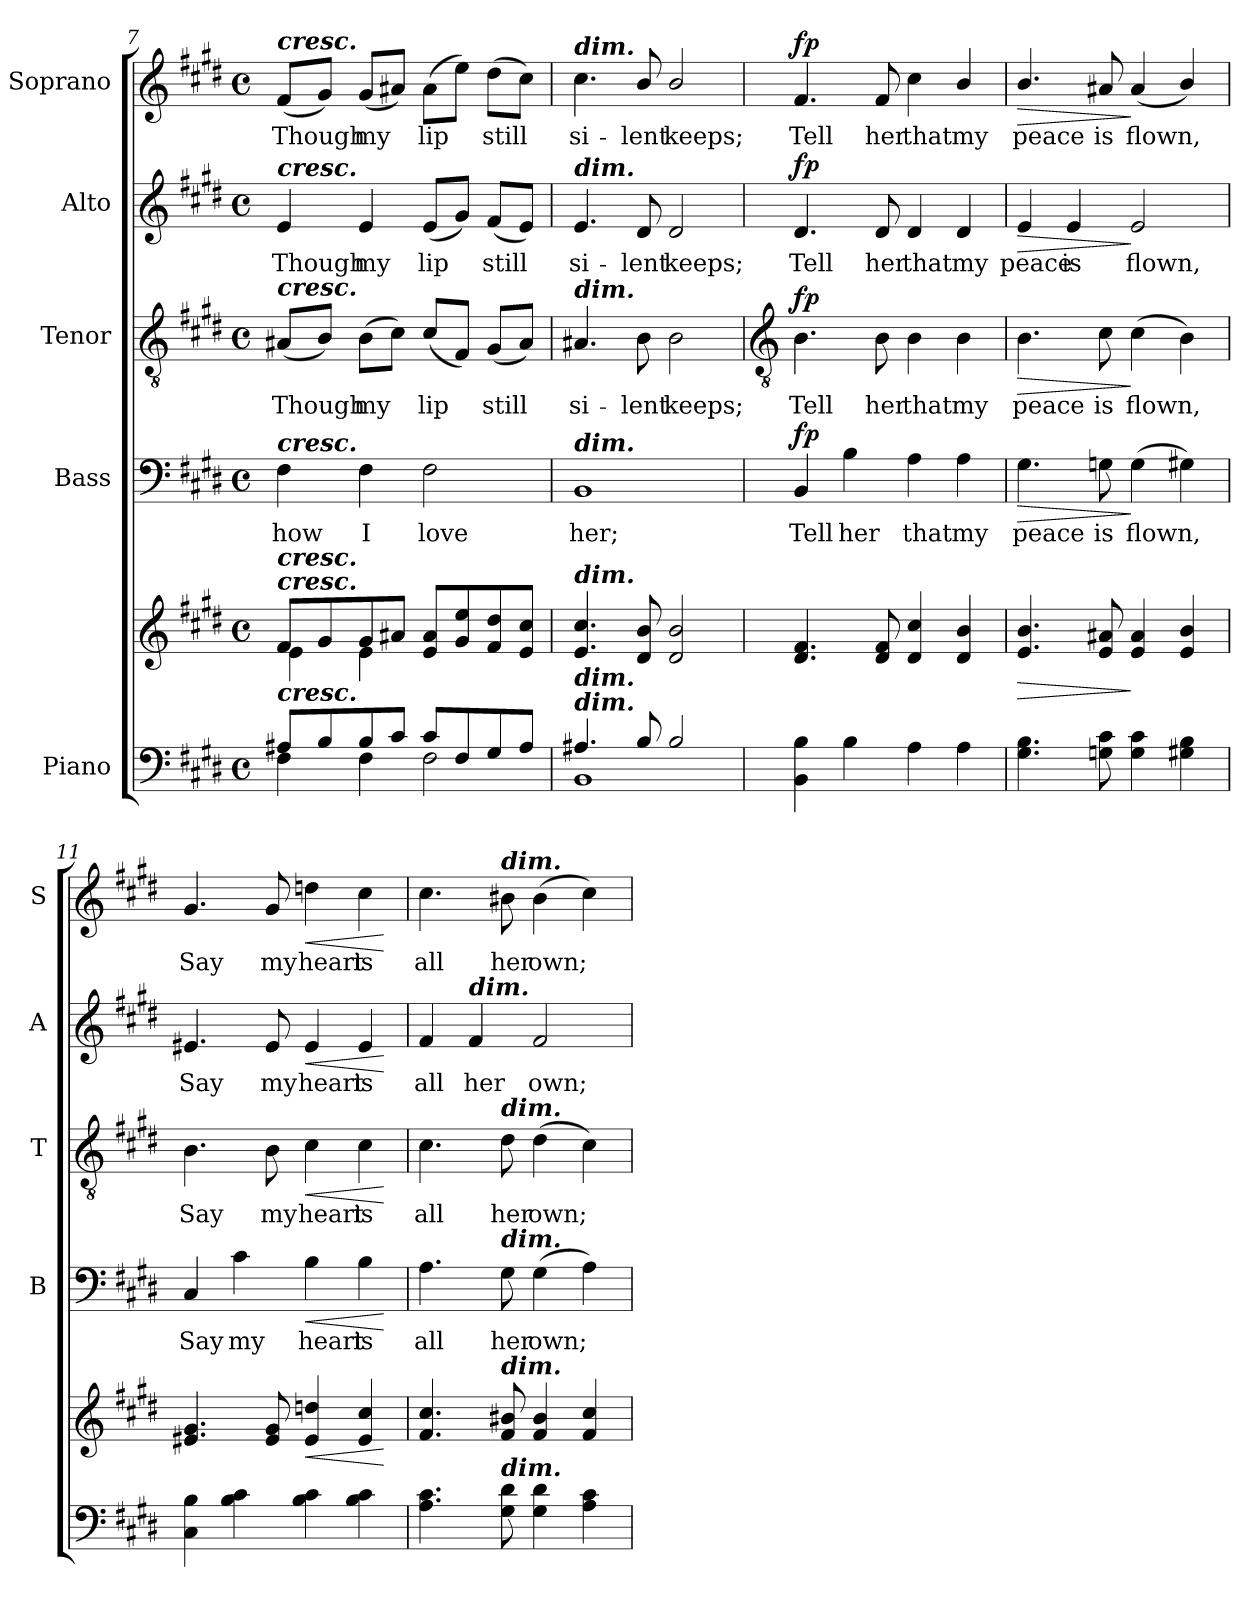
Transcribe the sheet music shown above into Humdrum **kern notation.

**kern	**kern	**dynam	**kern	**text	**dynam	**kern	**text	**dynam	**kern	**text	**dynam	**kern	**text	**dynam
*part5	*part5	*part5	*part4	*part4	*part4	*part3	*part3	*part3	*part2	*part2	*part2	*part1	*part1	*part1
*staff6	*staff5	*staff5/6	*staff4	*staff4	*staff4	*staff3	*staff3	*staff3	*staff2	*staff2	*staff2	*staff1	*staff1	*staff1
*I"Piano	*	*	*I"Bass	*	*	*I"Tenor	*	*	*I"Alto	*	*	*I"Soprano	*	*
*	*	*	*I'B	*	*	*I'T	*	*	*I'A	*	*	*I'S	*	*
*clefF4	*clefG2	*	*clefF4	*	*	*clefGv2	*	*	*clefG2	*	*	*clefG2	*	*
*k[f#c#g#d#]	*k[f#c#g#d#]	*	*k[f#c#g#d#]	*	*	*k[f#c#g#d#]	*	*	*k[f#c#g#d#]	*	*	*k[f#c#g#d#]	*	*
*E:	*E:	*	*E:	*	*	*E:	*	*	*E:	*	*	*E:	*	*
*M4/4	*M4/4	*	*M4/4	*	*	*M4/4	*	*	*M4/4	*	*	*M4/4	*	*
*met(c)	*met(c)	*	*met(c)	*	*	*met(c)	*	*	*met(c)	*	*	*met(c)	*	*
=7	=7	=7	=7	=7	=7	=7	=7	=7	=7	=7	=7	=7	=7	=7
*^	*^	*	*	*	*	*	*	*	*	*	*	*	*	*
!	!	!	!	!	!	!	!	!	!	!	!	!	!	!LO:TX:a:Bi:t=cresc.	!	!
!	!	!	!	!	!	!	!	!	!	!	!LO:TX:a:Bi:t=cresc.	!	!	!	!	!
!	!	!	!	!	!	!	!	!LO:TX:a:Bi:t=cresc.	!	!	!	!	!	!	!	!
!	!	!	!	!	!LO:TX:a:Bi:t=cresc.	!	!	!	!	!	!	!	!	!	!	!
!	!	!LO:TX:a:Bi:t=cresc.	!	!	!	!	!	!	!	!	!	!	!	!	!	!
!	!	!LO:TX:a:Bi:t=cresc.	!	!	!	!	!	!	!	!	!	!	!	!	!	!
!LO:TX:a:Bi:t=cresc.	!	!	!	!	!	!	!	!	!	!	!	!	!	!	!	!
!	!	!	!	!	!	!LO:LY:b	!	!	!LO:LY:b	!	!	!LO:LY:b	!	!	!LO:LY:b	!
8A#X/L	4F#\	8f#/L	4e\	.	4F#	how	.	(<8A#XL	Though	.	4e	Though	.	(<8f#L	Though	.
8B/	.	8g#/	.	.	.	.	.	8BJ)	.	.	.	.	.	8g#J)	.	.
!	!	!	!	!	!	!LO:LY:b	!	!	!LO:LY:b	!	!	!LO:LY:b	!	!	!LO:LY:b	!
8B/	4F#\	8g#/	4e\	.	4F#	I	.	(>8BL	my	.	4e	my	.	(<8g#L	my	.
8c#/J	.	8a#X/J	.	.	.	.	.	8c#J)	.	.	.	.	.	8a#XJ)	.	.
!	!	!	!	!	!	!LO:LY:b	!	!	!LO:LY:b	!	!	!LO:LY:b	!	!	!LO:LY:b	!
8c#/L	2F#\	8e/ 8a#/L	2ryy	.	2F#	love	.	(<8c#L	lip	.	(<8eL	lip	.	(>8a#L	lip	.
8F#/	.	8g#/ 8ee/	.	.	.	.	.	8F#J)	.	.	8g#J)	.	.	8eeJ)	.	.
!	!	!	!	!	!	!	!	!	!LO:LY:b	!	!	!LO:LY:b	!	!	!LO:LY:b	!
8G#/	.	8f#/ 8dd#/	.	.	.	.	.	(<8G#L	still	.	(<8f#L	still	.	(>8dd#L	still	.
8A#/J	.	8e/ 8cc#/J	.	.	.	.	.	8A#J)	.	.	8eJ)	.	.	8cc#J)	.	.
=8	=8	=8	=8	=8	=8	=8	=8	=8	=8	=8	=8	=8	=8	=8	=8	=8
!	!	!	!	!	!	!	!	!	!	!	!	!	!	!LO:TX:a:Bi:t=dim.	!	!
!	!	!	!	!	!	!	!	!	!	!	!LO:TX:a:Bi:t=dim.	!	!	!	!	!
!	!	!	!	!	!	!	!	!LO:TX:a:Bi:t=dim.	!	!	!	!	!	!	!	!
!	!	!	!	!	!LO:TX:a:Bi:t=dim.	!	!	!	!	!	!	!	!	!	!	!
!	!	!LO:TX:a:Bi:t=dim.	!	!	!	!	!	!	!	!	!	!	!	!	!	!
!LO:TX:a:Bi:t=dim.	!	!	!	!	!	!	!	!	!	!	!	!	!	!	!	!
!LO:TX:a:Bi:t=dim.	!	!	!	!	!	!	!	!	!	!	!	!	!	!	!	!
!	!	!	!	!	!	!LO:LY:b	!	!	!LO:LY:b	!	!	!LO:LY:b	!	!	!LO:LY:b	!
4.A#X/	1BB\	4.e/ 4.cc#/	1ryy	.	1BB	her;	.	4.A#X	si-	.	4.e	si-	.	4.cc#	si-	.
!	!	!	!	!	!	!	!	!	!LO:LY:b	!	!	!LO:LY:b	!	!	!LO:LY:b	!
8B/	.	8d#/ 8b/	.	.	.	.	.	8B	-lent	.	8d#	-lent	.	8b/	-lent	.
!	!	!	!	!	!	!	!	!	!LO:LY:b	!	!	!LO:LY:b	!	!	!LO:LY:b	!
2B/	.	2d#/ 2b/	.	.	.	.	.	2B	keeps;	.	2d#	keeps;	.	2b/	keeps;	.
*v	*v	*	*	*	*	*	*	*	*	*	*	*	*	*	*	*
!!LO:LB:g=z
=9	=9	=9	=9	=9	=9	=9	=9	=9	=9	=9	=9	=9	=9	=9	=9
*	*	*	*	*	*	*	*clefGv2	*	*	*	*	*	*	*	*
!	!	!	!LO:DY:b=2	!	!LO:LY:b	!	!	!LO:LY:b	!	!	!LO:LY:b	!	!	!LO:LY:b	!
!	!	!	!LO:DY:n=1:b	!	!	!LO:DY:b	!	!	!LO:DY:b	!	!	!LO:DY:b	!	!	!LO:DY:b
4BB 4B	4.d#/ 4.f#/	1ryy	fp fp	4BB	Tell	fp	4.B	Tell	fp	4.d#	Tell	fp	4.f#	Tell	fp
!	!	!	!	!	!LO:LY:b	!	!	!	!	!	!	!	!	!	!
4B	.	.	.	4B	her	.	.	.	.	.	.	.	.	.	.
!	!	!	!	!	!	!	!	!LO:LY:b	!	!	!LO:LY:b	!	!	!LO:LY:b	!
.	8d#/ 8f#/	.	.	.	.	.	8B	her	.	8d#	her	.	8f#	her	.
!	!	!	!	!	!LO:LY:b	!	!	!LO:LY:b	!	!	!LO:LY:b	!	!	!LO:LY:b	!
4A	4d#/ 4cc#/	.	.	4A	that	.	4B	that	.	4d#	that	.	4cc#	that	.
!	!	!	!	!	!LO:LY:b	!	!	!LO:LY:b	!	!	!LO:LY:b	!	!	!LO:LY:b	!
4A	4d#/ 4b/	.	.	4A	my	.	4B	my	.	4d#	my	.	4b/	my	.
=10	=10	=10	=10	=10	=10	=10	=10	=10	=10	=10	=10	=10	=10	=10	=10
!	!	!	!LO:HP:b	!	!LO:LY:b	!LO:HP:b	!	!LO:LY:b	!LO:HP:b	!	!LO:LY:b	!LO:HP:b	!	!LO:LY:b	!LO:HP:b
4.G# 4.B	4.e/ 4.b/	1ryy	>	4.G#	peace	>	4.B	peace	>	4e	peace	>	4.b/	peace	>
!	!	!	!	!	!	!	!	!	!	!	!LO:LY:b	!	!	!	!
.	.	.	.	.	.	.	.	.	.	4e	is	.	.	.	.
!	!	!	!	!	!LO:LY:b	!	!	!LO:LY:b	!	!	!	!	!	!LO:LY:b	!
8Gn 8c#	8e/ 8a#X/	.	.	8Gn	is	.	8c#	is	.	.	.	.	8a#X	is	.
!	!	!	!	!	!LO:LY:b	!	!	!LO:LY:b	!	!	!LO:LY:b	!	!	!LO:LY:b	!
4G 4c#	4e/ 4a#/	.	]	(>4G	flown,	]	(>4c#	flown,	]	2e	flown,	]	(<4a#	flown,	]
4G#X 4B	4e/ 4b/	.	.	4G#X)	.	.	4B)	.	.	.	.	.	4b/)	.	.
=11	=11	=11	=11	=11	=11	=11	=11	=11	=11	=11	=11	=11	=11	=11	=11
!	!	!	!	!	!LO:LY:b	!	!	!LO:LY:b	!	!	!LO:LY:b	!	!	!LO:LY:b	!
4C# 4B	4.e#X/ 4.g#/	1ryy	.	4C#	Say	.	4.B	Say	.	4.e#X	Say	.	4.g#	Say	.
!	!	!	!	!	!LO:LY:b	!	!	!	!	!	!	!	!	!	!
4B 4c#	.	.	.	4c#	my	.	.	.	.	.	.	.	.	.	.
!	!	!	!	!	!	!	!	!LO:LY:b	!	!	!LO:LY:b	!	!	!LO:LY:b	!
.	8e#/ 8g#/	.	.	.	.	.	8B	my	.	8e#	my	.	8g#	my	.
!	!	!	!LO:HP:b	!	!LO:LY:b	!LO:HP:b	!	!LO:LY:b	!LO:HP:b	!	!LO:LY:b	!LO:HP:b	!	!LO:LY:b	!LO:HP:b
4B 4c#	4e#/ 4ddn/	.	<	4B	heart	<	4c#	heart	<	4e#	heart	<	4ddn	heart	<
!	!	!	!	!	!LO:LY:b	!	!	!LO:LY:b	!	!	!LO:LY:b	!	!	!LO:LY:b	!
4B 4c#	4e#/ 4cc#/	.	.	4B	is	.	4c#	is	.	4e#	is	.	4cc#	is	.
*	*v	*v	*	*	*	*	*	*	*	*	*	*	*	*	*
.	.	[	.	.	[	.	.	[	.	.	[	.	.	[
=12	=12	=12	=12	=12	=12	=12	=12	=12	=12	=12	=12	=12	=12	=12
*	*^	*	*	*	*	*	*	*	*	*	*	*	*	*
!	!	!	!	!	!LO:LY:b	!	!	!LO:LY:b	!	!	!LO:LY:b	!	!	!LO:LY:b	!
4.A 4.c#	4.f#/ 4.cc#/	1ryy	.	4.A	all	.	4.c#	all	.	4f#	all	.	4.cc#	all	.
!	!	!	!	!	!	!	!	!	!	!LO:TX:a:Bi:t=dim.	!	!	!	!	!
!	!	!	!	!	!	!	!	!	!	!	!LO:LY:b	!	!	!	!
.	.	.	.	.	.	.	.	.	.	4f#	her	.	.	.	.
!	!	!	!	!	!	!	!	!	!	!	!	!	!LO:TX:a:Bi:t=dim.	!	!
!	!	!	!	!	!	!	!LO:TX:a:Bi:t=dim.	!	!	!	!	!	!	!	!
!	!	!	!	!LO:TX:a:Bi:t=dim.	!	!	!	!	!	!	!	!	!	!	!
!	!LO:TX:a:Bi:t=dim.	!	!	!	!	!	!	!	!	!	!	!	!	!	!
!LO:TX:a:Bi:t=dim.	!	!	!	!	!	!	!	!	!	!	!	!	!	!	!
!	!	!	!	!	!LO:LY:b	!	!	!LO:LY:b	!	!	!	!	!	!LO:LY:b	!
8G# 8d#	8f#/ 8b#X/	.	.	8G#	her	.	8d#	her	.	.	.	.	8b#X	her	.
!	!	!	!	!	!LO:LY:b	!	!	!LO:LY:b	!	!	!LO:LY:b	!	!	!LO:LY:b	!
4G# 4d#	4f#/ 4b#/	.	.	(>4G#	own;	.	(>4d#	own;	.	2f#	own;	.	(>4b#	own;	.
4A 4c#	4f#/ 4cc#/	.	.	4A)	.	.	4c#)	.	.	.	.	.	4cc#)	.	.
*	*v	*v	*	*	*	*	*	*	*	*	*	*	*	*	*
=	=	=	=	=	=	=	=	=	=	=	=	=	=	=
*-	*-	*-	*-	*-	*-	*-	*-	*-	*-	*-	*-	*-	*-	*-
